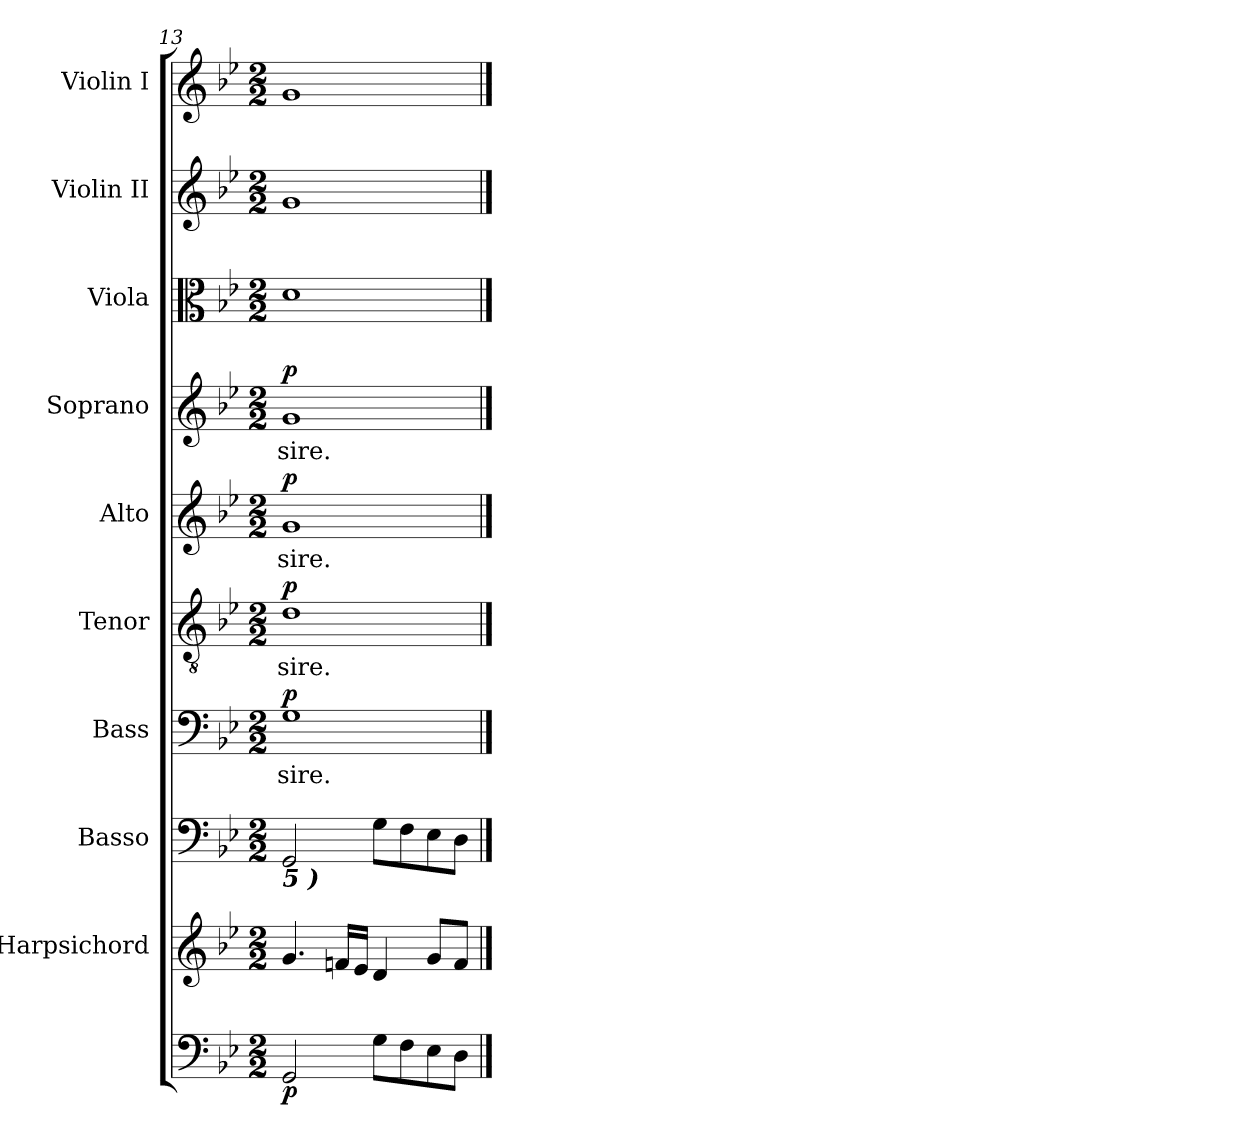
**kern	**dynam	**kern	**kern	**kern	**text	**dynam	**kern	**text	**dynam	**kern	**text	**dynam	**kern	**text	**dynam	**kern	**kern	**kern
*part10	*part10	*part9	*part8	*part7	*part7	*part7	*part6	*part6	*part6	*part5	*part5	*part5	*part4	*part4	*part4	*part3	*part2	*part1
*staff10	*staff10	*staff9	*staff8	*staff7	*staff7	*staff7	*staff6	*staff6	*staff6	*staff5	*staff5	*staff5	*staff4	*staff4	*staff4	*staff3	*staff2	*staff1
*	*	*I"Harpsichord	*I"Basso	*I"Bass	*	*	*I"Tenor	*	*	*I"Alto	*	*	*I"Soprano	*	*	*I"Viola	*I"Violin II	*I"Violin I
*	*	*I'Hrpsc	*I'Basso	*I'B.	*	*	*I'T.	*	*	*I'A.	*	*	*I'S.	*	*	*I'Vla.	*I'Vln. II	*I'Vln. I
*clefF4	*	*clefG2	*clefF4	*clefF4	*	*	*clefGv2	*	*	*clefG2	*	*	*clefG2	*	*	*clefC3	*clefG2	*clefG2
*	*	*	*	*	*	*	*ITrd7c12	*	*	*	*	*	*	*	*	*	*	*
*k[b-e-]	*	*k[b-e-]	*k[b-e-]	*k[b-e-]	*	*	*k[b-e-]	*	*	*k[b-e-]	*	*	*k[b-e-]	*	*	*k[b-e-]	*k[b-e-]	*k[b-e-]
*g:	*	*g:	*g:	*g:	*	*	*g:	*	*	*g:	*	*	*g:	*	*	*g:	*g:	*g:
*M2/2	*	*M2/2	*M2/2	*M2/2	*	*	*M2/2	*	*	*M2/2	*	*	*M2/2	*	*	*M2/2	*M2/2	*M2/2
=13	=13	=13	=13	=13	=13	=13	=13	=13	=13	=13	=13	=13	=13	=13	=13	=13	=13	=13
!	!	!	!	!	!LO:LY:b:color=#000000	!	!	!	!	!	!	!	!	!	!	!	!	!
!	!	!	!	!	!	!	!	!LO:LY:b:color=#000000	!	!	!	!	!	!	!	!	!	!
!	!	!	!	!	!	!	!	!	!	!	!LO:LY:b:color=#000000	!	!	!	!	!	!	!
!	!	!	!LO:TX:b:Bi:t=5 )	!	!	!	!	!	!	!	!	!	!	!	!	!	!	!
!	!	!	!	!	!	!	!	!	!	!	!	!	!	!LO:LY:b:color=#000000	!	!	!	!
2GGi/	p	4.gi/	2GGi/	1Gi	-sire.	p	1Di	-sire.	p	1gi	-sire.	p	1gi	-sire.	p	1di	1gi	1gi
.	.	16fni/LL	.	.	.	.	.	.	.	.	.	.	.	.	.	.	.	.
.	.	16e-i/JJ	.	.	.	.	.	.	.	.	.	.	.	.	.	.	.	.
8Gi\L	.	4di/	8Gi\L	.	.	.	.	.	.	.	.	.	.	.	.	.	.	.
8Fi\	.	.	8Fi\	.	.	.	.	.	.	.	.	.	.	.	.	.	.	.
8E-i\	.	8gi/L	8E-i\	.	.	.	.	.	.	.	.	.	.	.	.	.	.	.
8Di\J	.	8fi/J	8Di\J	.	.	.	.	.	.	.	.	.	.	.	.	.	.	.
==	==	==	==	==	==	==	==	==	==	==	==	==	==	==	==	==	==	==
*-	*-	*-	*-	*-	*-	*-	*-	*-	*-	*-	*-	*-	*-	*-	*-	*-	*-	*-
